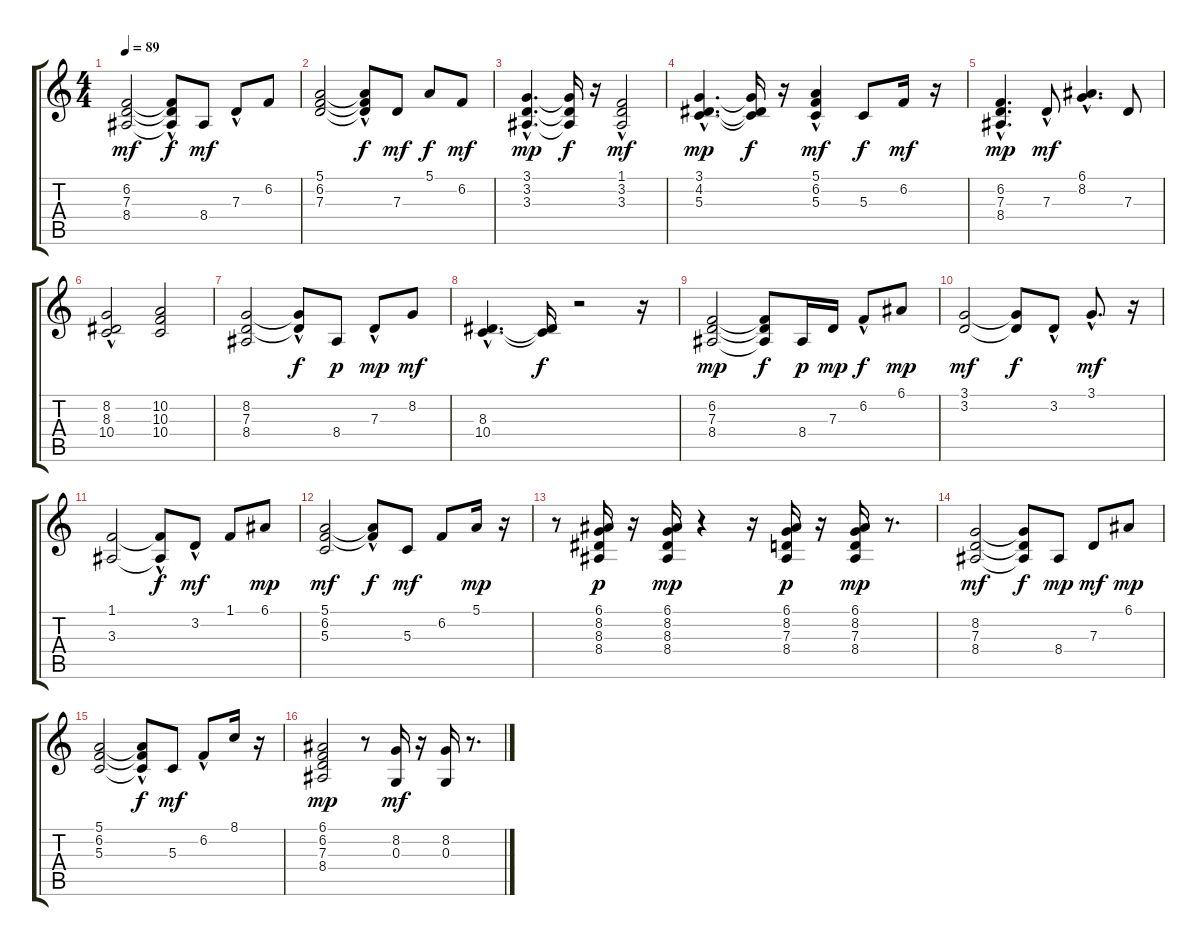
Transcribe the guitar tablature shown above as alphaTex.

\track "" {instrument honkytonkpiano}
\staff {score tabs}
\tuning (E4 B3 G3 D3 A2 E2) {hide}
\ts (4 4)
\tempo 89
\clef g2
\ks c
(6.2 7.3 8.4).2{dy mf} (6.2{hac t} 7.3{t} 8.4{t}).8{dy f} 8.4.8{dy mf} 7.3{hac}.8 6.2.8 |
(5.1 6.2 7.3).2 (5.1{hac t} 6.2{hac t} 7.3{t}).8{dy f} 7.3.8{dy mf} 5.1.8{dy f} 6.2.8{dy mf} |
(3.1{hac} 3.2{hac} 3.3{hac}).4{d dy mp} (3.1{t} 3.2{t} 3.3{t}).16{dy f} r.16 (1.1 3.2{hac} 3.3).2{dy mf} |
(3.1{hac} 4.2{hac} 5.3{hac}).4{d dy mp} (3.1{t} 4.2{t} 5.3{t}).16{dy f} r.16 (5.1{hac} 6.2 5.3{hac}).4{dy mf} 5.3.8{dy f} 6.2.16{dy mf} r.16 |
(6.2{hac} 7.3 8.4).4{d dy mp} 7.3{hac}.8{dy mf} (6.1{hac} 8.2{hac}).4{d} 7.3.8 |
(8.2 8.3 10.4{hac}).2 (10.2 10.3 10.4).2 |
(8.2 7.3 8.4).2 (8.2{hac t} 7.3{t}).8{dy f} 8.4.8{dy p} 7.3{hac}.8{dy mp} 8.2.8{dy mf} |
(8.3{hac} 10.4{hac}).4{d} (8.3{t} 10.4{t}).16{dy f} r.2 r.16 |
(6.2 7.3 8.4).2{dy mp} (6.2{t} 7.3{t} 8.4{t}).8{dy f} 8.4.16{dy p} 7.3.16{dy mp} 6.2{hac}.8{dy f} 6.1.8{dy mp} |
(3.1 3.2).2{dy mf} (3.1{t} 3.2{t}).8{dy f} 3.2{hac}.8 3.1{hac}.8{d dy mf} r.16 |
(1.1 3.3).2 (1.1{hac t} 3.3{t}).8{dy f} 3.2{hac}.8{dy mf} 1.1.8 6.1.8{dy mp} |
(5.1 6.2 5.3).2{dy mf} (5.1{hac t} 6.2{t}).8{dy f} 5.3.8{dy mf} 6.2.8 5.1.16{dy mp} r.16 |
r.8 (6.1 8.2 8.3 8.4).16{dy p} r.16 (6.1 8.2 8.3 8.4).16{dy mp} r.4 r.16 (6.1 8.2 7.3 8.4).16{dy p} r.16 (6.1 8.2 7.3 8.4).16{dy mp} r.8{d} |
(8.2 7.3 8.4).2{dy mf} (8.2{t} 7.3{t} 8.4{t}).8{dy f} 8.4.8{dy mp} 7.3.8{dy mf} 6.1.8{dy mp} |
(5.1 6.2 5.3).2 (5.1{hac t} 6.2{t} 5.3{t}).8{dy f} 5.3.8{dy mf} 6.2{hac}.8 8.1.16 r.16 |
(6.1 6.2 7.3 8.4).2{dy mp} r.8 (8.2 0.3).16{dy mf} r.16 (8.2 0.3).16 r.8{d}
